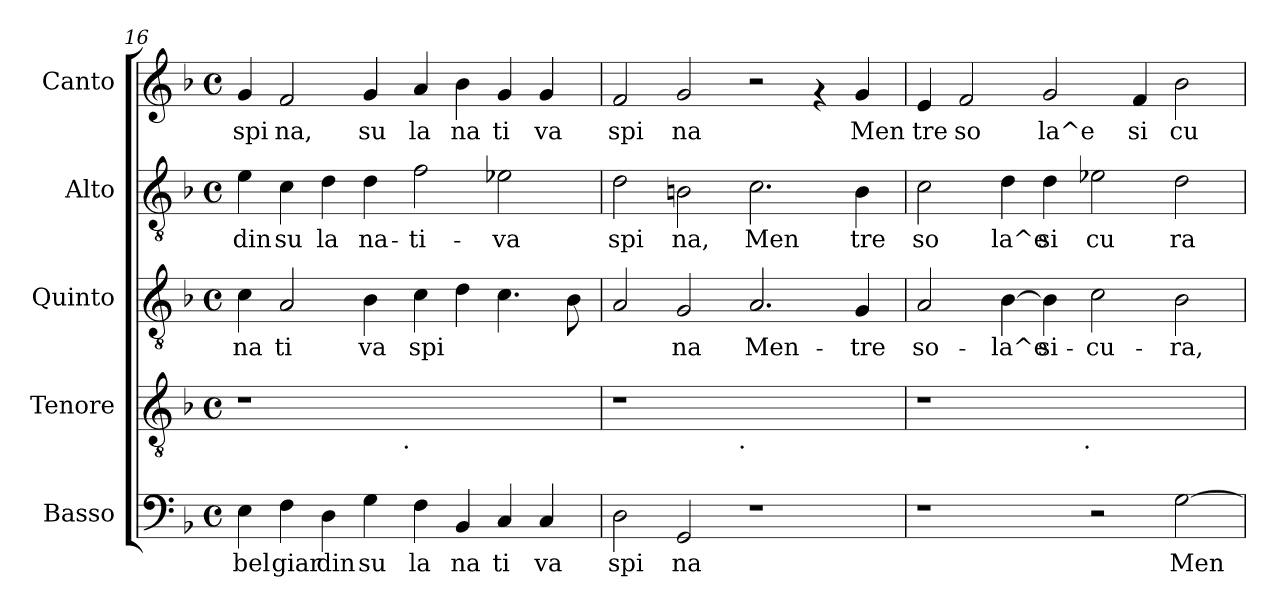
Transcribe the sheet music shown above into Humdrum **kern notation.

**kern	**text	**kern	**kern	**text	**kern	**text	**kern	**text
*part5	*part5	*part4	*part3	*part3	*part2	*part2	*part1	*part1
*staff5	*staff5	*staff4	*staff3	*staff3	*staff2	*staff2	*staff1	*staff1
*I"Basso	*	*I"Tenore	*I"Quinto	*	*I"Alto	*	*I"Canto	*
*clefF4	*	*clefGv2	*clefGv2	*	*clefGv2	*	*clefG2	*
*k[b-]	*	*k[b-]	*k[b-]	*	*k[b-]	*	*k[b-]	*
*F:	*	*F:	*F:	*	*F:	*	*F:	*
*M4/4	*	*M4/4	*M4/4	*	*M4/4	*	*M4/4	*
*met(c)	*	*met(c)	*met(c)	*	*met(c)	*	*met(c)	*
=16	=16	=16	=16	=16	=16	=16	=16	=16
!	!LO:LY:b:cj	!	!	!LO:LY:b:cj	!	!LO:LY:b:cj	!	!LO:LY:b:cj
*	*	*^	*	*	*	*	*	*
4E\	bel	1r	2ryy	4c\	na	4e\	-din	4g/	spi
!	!LO:LY:b:cj	!	!	!	!LO:LY:b:cj	!	!LO:LY:b:cj	!	!LO:LY:b:cj
4F\	giar	.	.	2A/	ti	4c\	su	2f/	na,
!	!LO:LY:b:cj	!	!	!	!	!	!LO:LY:b:cj	!	!
4D\	din	.	4...ryy	.	.	4d\	la	.	.
!	!LO:LY:b:cj	!	!	!	!LO:LY:b:cj	!	!LO:LY:b:cj	!	!LO:LY:b:cj
4G\	su	.	.	4B-\	va	4d\	na-	4g/	su
!	!	!	!LO:TX:b:t=.	!	!	!	!	!	!
.	.	.	1ryy	.	.	.	.	.	.
!	!LO:LY:b:cj	!	!	!	!LO:LY:b:cj	!	!LO:LY:b:cj	!	!LO:LY:b:cj
4F\	la	1ryy	.	4c\	spi	2f\	-ti-	4a/	la
!	!LO:LY:b:cj	!	!	!	!LO:LY:b:cj	!	!	!	!LO:LY:b:cj
4BB-/	na	.	.	4d\	.	.	.	4b-\	na
!	!LO:LY:b:cj	!	!	!	!LO:LY:b:cj	!	!LO:LY:b:cj	!	!LO:LY:b:cj
4C/	ti	.	.	4.c\	.	2e-X\	-va	4g/	ti
!	!LO:LY:b:cj	!	!	!	!	!	!	!	!LO:LY:b:cj
4C/	va	.	.	.	.	.	.	4g/	va
!	!	!	!	!	!LO:LY:b:cj	!	!	!	!
.	.	.	.	8B-\	.	.	.	.	.
.	.	.	32ryy	.	.	.	.	.	.
!!LO:LB:g=z
=17	=17	=17	=17	=17	=17	=17	=17	=17	=17
!	!LO:LY:b:cj	!	!	!	!LO:LY:b:cj	!	!LO:LY:b:cj	!	!LO:LY:b:cj
2D\	spi	1r	2ryy	2A/	.	2d\	spi	2f/	spi
!	!LO:LY:b:cj	!	!	!	!LO:LY:b:cj	!	!LO:LY:b:cj	!	!LO:LY:b:cj
2GG/	na	.	4...ryy	2G/	na	2Bn\	na,	2g/	na
!	!	!	!LO:TX:b:t=.	!	!	!	!	!	!
.	.	.	1ryy	.	.	.	.	.	.
!	!	!	!	!	!LO:LY:b:cj	!	!LO:LY:b:cj	!	!
1r	.	1ryy	.	2.A/	Men-	2.c\	Men	2r	.
.	.	.	.	.	.	.	.	4rf	.
!	!	!	!	!	!LO:LY:b:cj	!	!LO:LY:b:cj	!	!LO:LY:b:cj
.	.	.	.	4G/	-tre	4B\	tre	4g/	Men
.	.	.	32ryy	.	.	.	.	.	.
=18	=18	=18	=18	=18	=18	=18	=18	=18	=18
!	!	!	!	!	!LO:LY:b:cj	!	!LO:LY:b:cj	!	!LO:LY:b:cj
1r	.	1r	2ryy	2A/	so-	2c\	so	4e/	tre
!	!	!	!	!	!	!	!	!	!LO:LY:b:cj
.	.	.	.	.	.	.	.	2f/	so
!	!	!	!	!	!LO:LY:b:cj	!	!LO:LY:b:cj	!	!
.	.	.	4ryy	[<4B-\	-la^e	4d\	la^e	.	.
!	!	!	!	!	!LO:LY:b:cj	!	!LO:LY:b:cj	!	!LO:LY:b:cj
.	.	.	8...ryy	4B-\]	si-	4d\	si	2g/	la^e
!	!	!	!LO:TX:b:t=.	!	!	!	!	!	!
.	.	.	1ryy	.	.	.	.	.	.
!	!	!	!	!	!LO:LY:b:cj	!	!LO:LY:b:cj	!	!
2r	.	1ryy	.	2c\	-cu-	2e-X\	cu	.	.
!	!	!	!	!	!	!	!	!	!LO:LY:b:cj
.	.	.	.	.	.	.	.	4f/	si
!	!LO:LY:b:cj	!	!	!	!LO:LY:b:cj	!	!LO:LY:b:cj	!	!LO:LY:b:cj
[>2G\	Men	.	.	2B-\	-ra,	2d\	ra	2b-\	cu
.	.	.	64ryy	.	.	.	.	.	.
*	*	*v	*v	*	*	*	*	*	*
=	=	=	=	=	=	=	=	=
*-	*-	*-	*-	*-	*-	*-	*-	*-
